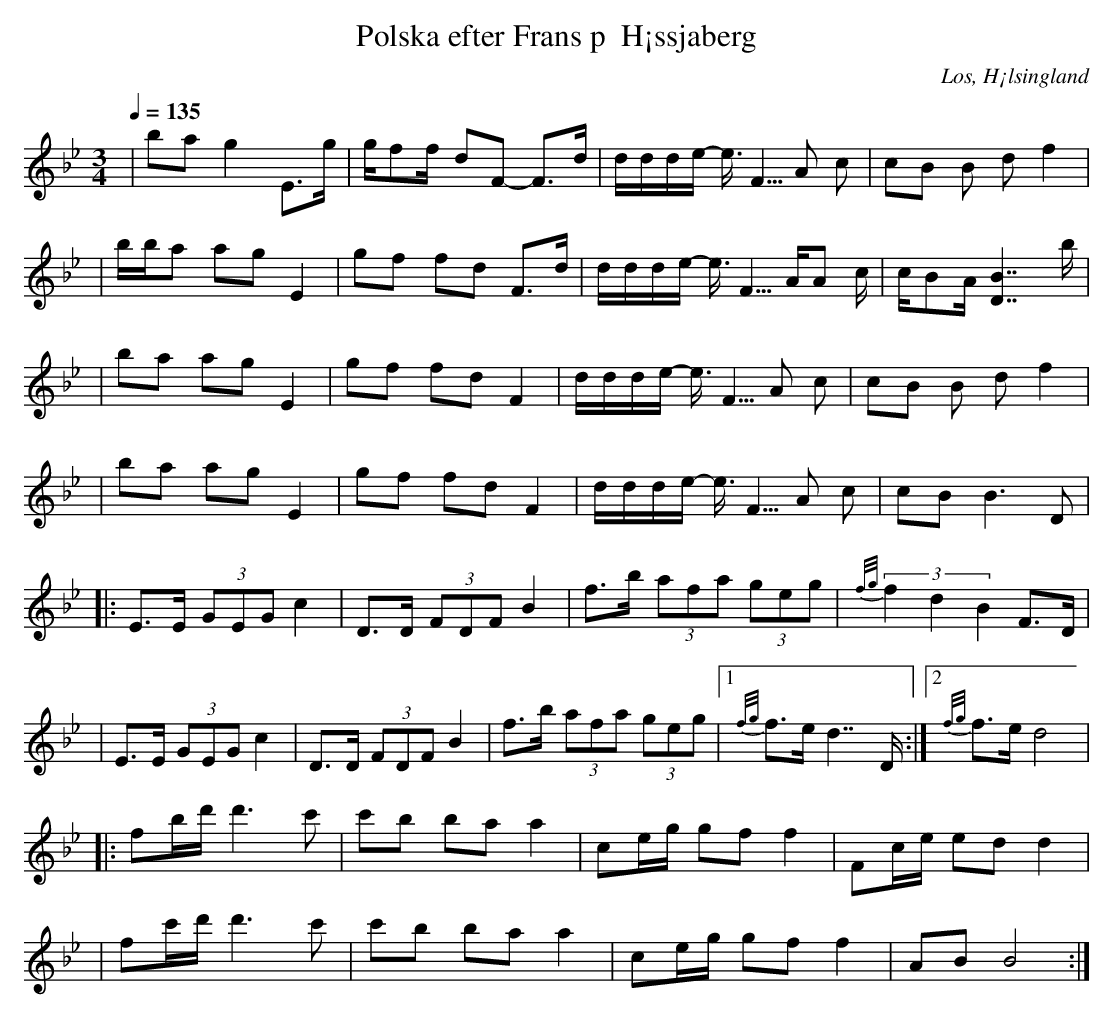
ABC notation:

X:1
T:Polska efter Frans p  H¡ssjaberg
O:Los, H¡lsingland
Q:1/4=135
M:3/4
K:Bb
|ba g2 E>g |g/ff/- d4/3F2/3- F>d|d/d/d/e/- e3/4 F5/4 A4/3 c2/3 |c2/3B2/3 B4/3 d4/3 f2|
|b/b/a ag E2|gf fd F>d|d/d/d/e/- e3/4 F5/4 A/A c1/2 |c/BA/ [D B]7/2 b/|
|ba ag E2|gf fd F2|d/d/d/e/- e3/4 F5/4 A4/3 c2/3 |c2/3B2/3 B4/3 d4/3 f2|
|ba ag E2|gf fd F2|d/d/d/e/- e3/4 F5/4 A4/3 c2/3 |cB B3 D|
|:E>E (3GEG c2|D>D (3FDF B2|f>b (3afa (3geg|{f/g/}(3f2d2B2 F>D|
|E>E (3GEG c2|D>D (3FDF B2|f>b (3afa (3geg|1 {f/g/}f>e d7/2 D1/2:|2 {f/g/}f>e d4|
|:fb/d'/ d'3 c'|c'b ba a2|ce/g/ gf f2| Fc/e/ ed d2|
|fc'/d'/ d'3 c'|c'b ba a2|ce/g/ gf f2| AB B4:|
